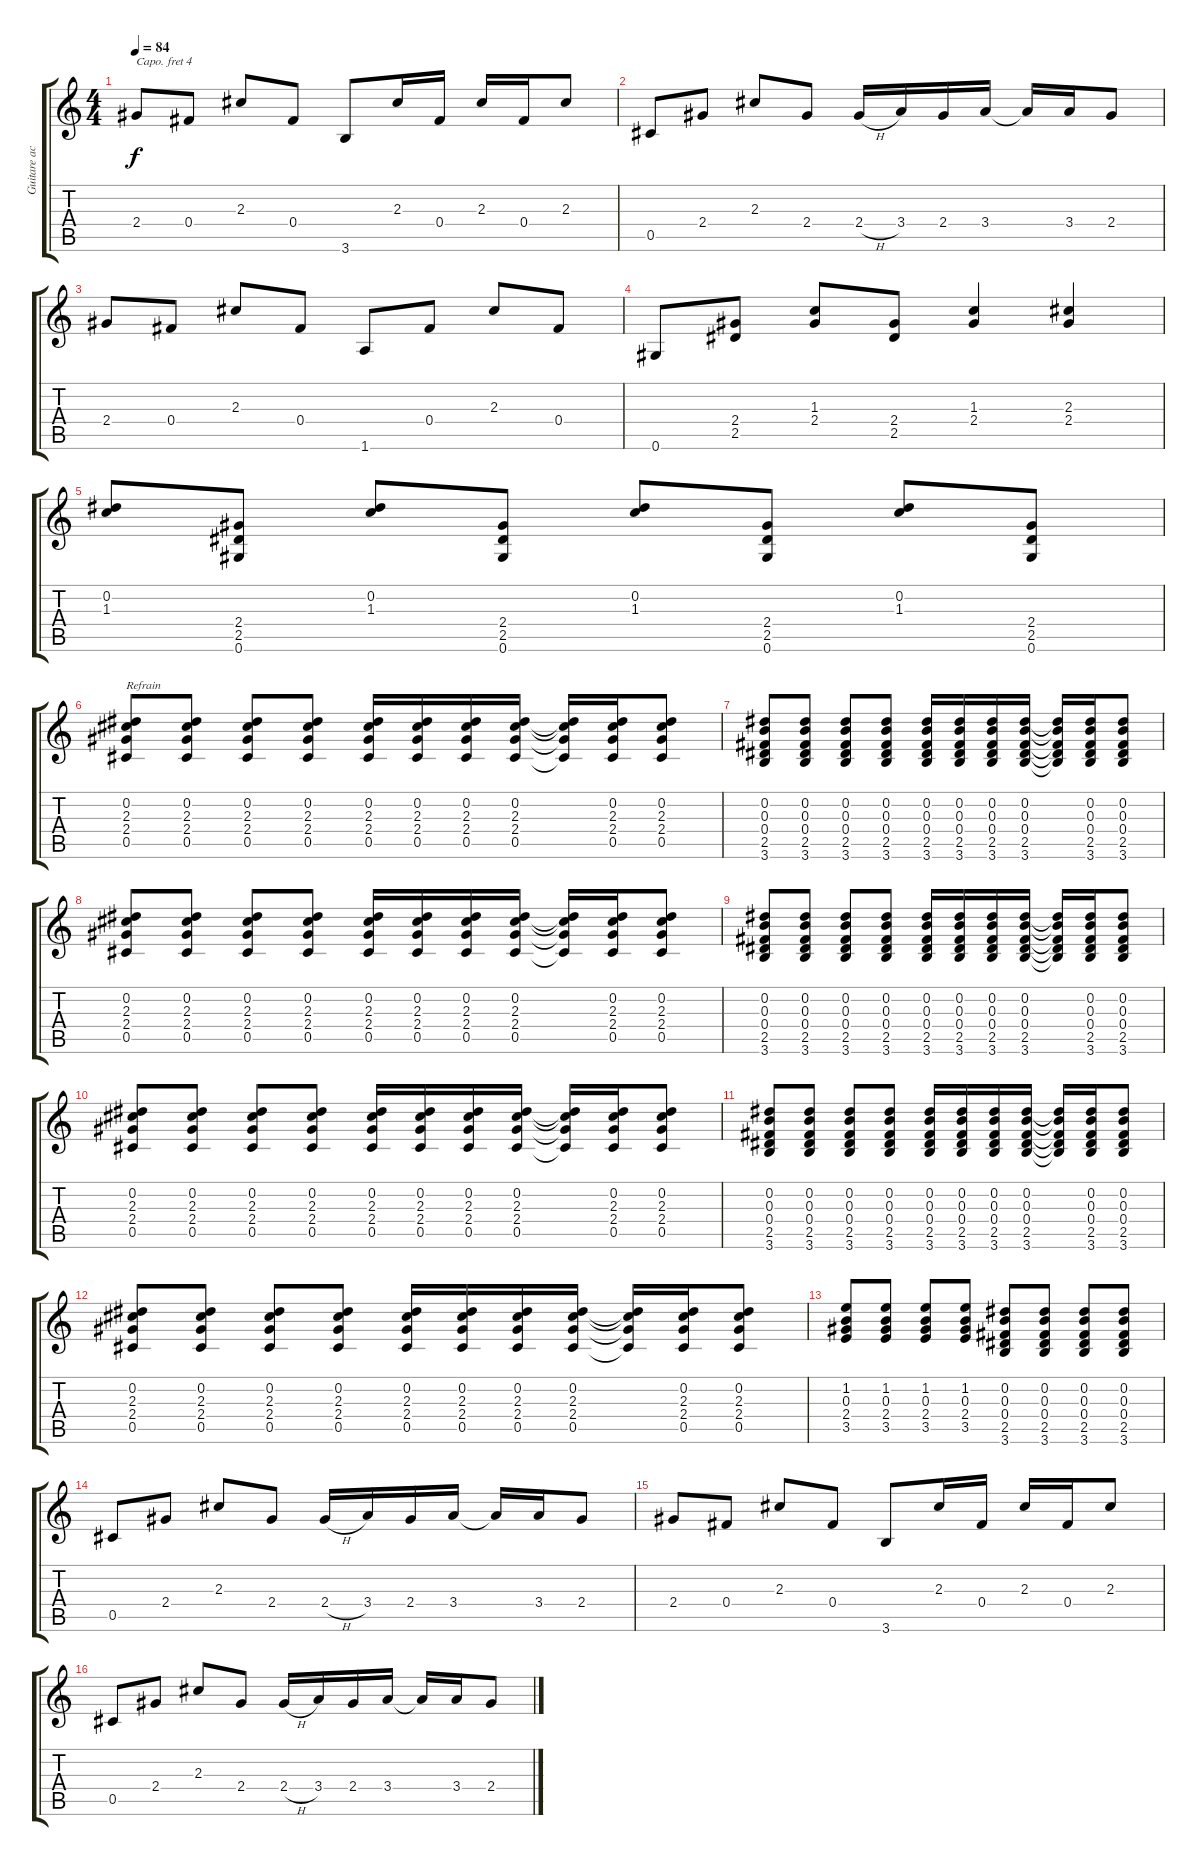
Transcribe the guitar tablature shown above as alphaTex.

\track ("Guitare acoustique" "Guitare ac") {instrument acousticguitarsteel}
\staff {score tabs}
\capo 4
\tuning (E4 B3 G3 D3 A2 E2) {hide}
\ts (4 4)
\tempo 84
\clef g2
\ks c
2.4.8{dy f} 0.4.8 2.3.8 0.4.8 3.6.8 2.3.16 0.4.16 2.3.16 0.4.16 2.3.8 |
0.5.8 2.4.8 2.3.8 2.4.8 2.4{h}.16 3.4.16 2.4.16 3.4.16 3.4{t}.16 3.4.16 2.4.8 |
2.4.8 0.4.8 2.3.8 0.4.8 1.6.8 0.4.8 2.3.8 0.4.8 |
0.6.8 (2.4 2.5).8 (1.3 2.4).8 (2.4 2.5).8 (1.3 2.4).4 (2.3 2.4).4 |
(0.2 1.3).8 (2.4 2.5 0.6).8 (0.2 1.3).8 (2.4 2.5 0.6).8 (0.2 1.3).8 (2.4 2.5 0.6).8 (0.2 1.3).8 (2.4 2.5 0.6).8 |
(0.2 2.3 2.4 0.5).8{txt "Refrain"} (0.2 2.3 2.4 0.5).8 (0.2 2.3 2.4 0.5).8 (0.2 2.3 2.4 0.5).8 (0.2 2.3 2.4 0.5).16 (0.2 2.3 2.4 0.5).16 (0.2 2.3 2.4 0.5).16 (0.2 2.3 2.4 0.5).16 (0.2{t} 2.3{t} 2.4{t} 0.5{t}).16 (0.2 2.3 2.4 0.5).16 (0.2 2.3 2.4 0.5).8 |
(0.2 0.3 0.4 2.5 3.6).8 (0.2 0.3 0.4 2.5 3.6).8 (0.2 0.3 0.4 2.5 3.6).8 (0.2 0.3 0.4 2.5 3.6).8 (0.2 0.3 0.4 2.5 3.6).16 (0.2 0.3 0.4 2.5 3.6).16 (0.2 0.3 0.4 2.5 3.6).16 (0.2 0.3 0.4 2.5 3.6).16 (0.2{t} 0.3{t} 0.4{t} 2.5{t} 3.6{t}).16 (0.2 0.3 0.4 2.5 3.6).16 (0.2 0.3 0.4 2.5 3.6).8 |
(0.2 2.3 2.4 0.5).8 (0.2 2.3 2.4 0.5).8 (0.2 2.3 2.4 0.5).8 (0.2 2.3 2.4 0.5).8 (0.2 2.3 2.4 0.5).16 (0.2 2.3 2.4 0.5).16 (0.2 2.3 2.4 0.5).16 (0.2 2.3 2.4 0.5).16 (0.2{t} 2.3{t} 2.4{t} 0.5{t}).16 (0.2 2.3 2.4 0.5).16 (0.2 2.3 2.4 0.5).8 |
(0.2 0.3 0.4 2.5 3.6).8 (0.2 0.3 0.4 2.5 3.6).8 (0.2 0.3 0.4 2.5 3.6).8 (0.2 0.3 0.4 2.5 3.6).8 (0.2 0.3 0.4 2.5 3.6).16 (0.2 0.3 0.4 2.5 3.6).16 (0.2 0.3 0.4 2.5 3.6).16 (0.2 0.3 0.4 2.5 3.6).16 (0.2{t} 0.3{t} 0.4{t} 2.5{t} 3.6{t}).16 (0.2 0.3 0.4 2.5 3.6).16 (0.2 0.3 0.4 2.5 3.6).8 |
(0.2 2.3 2.4 0.5).8 (0.2 2.3 2.4 0.5).8 (0.2 2.3 2.4 0.5).8 (0.2 2.3 2.4 0.5).8 (0.2 2.3 2.4 0.5).16 (0.2 2.3 2.4 0.5).16 (0.2 2.3 2.4 0.5).16 (0.2 2.3 2.4 0.5).16 (0.2{t} 2.3{t} 2.4{t} 0.5{t}).16 (0.2 2.3 2.4 0.5).16 (0.2 2.3 2.4 0.5).8 |
(0.2 0.3 0.4 2.5 3.6).8 (0.2 0.3 0.4 2.5 3.6).8 (0.2 0.3 0.4 2.5 3.6).8 (0.2 0.3 0.4 2.5 3.6).8 (0.2 0.3 0.4 2.5 3.6).16 (0.2 0.3 0.4 2.5 3.6).16 (0.2 0.3 0.4 2.5 3.6).16 (0.2 0.3 0.4 2.5 3.6).16 (0.2{t} 0.3{t} 0.4{t} 2.5{t} 3.6{t}).16 (0.2 0.3 0.4 2.5 3.6).16 (0.2 0.3 0.4 2.5 3.6).8 |
(0.2 2.3 2.4 0.5).8 (0.2 2.3 2.4 0.5).8 (0.2 2.3 2.4 0.5).8 (0.2 2.3 2.4 0.5).8 (0.2 2.3 2.4 0.5).16 (0.2 2.3 2.4 0.5).16 (0.2 2.3 2.4 0.5).16 (0.2 2.3 2.4 0.5).16 (0.2{t} 2.3{t} 2.4{t} 0.5{t}).16 (0.2 2.3 2.4 0.5).16 (0.2 2.3 2.4 0.5).8 |
(1.2 0.3 2.4 3.5).8 (1.2 0.3 2.4 3.5).8 (1.2 0.3 2.4 3.5).8 (1.2 0.3 2.4 3.5).8 (0.2 0.3 0.4 2.5 3.6).8 (0.2 0.3 0.4 2.5 3.6).8 (0.2 0.3 0.4 2.5 3.6).8 (0.2 0.3 0.4 2.5 3.6).8 |
0.5.8 2.4.8 2.3.8 2.4.8 2.4{h}.16 3.4.16 2.4.16 3.4.16 3.4{t}.16 3.4.16 2.4.8 |
2.4.8 0.4.8 2.3.8 0.4.8 3.6.8 2.3.16 0.4.16 2.3.16 0.4.16 2.3.8 |
0.5.8 2.4.8 2.3.8 2.4.8 2.4{h}.16 3.4.16 2.4.16 3.4.16 3.4{t}.16 3.4.16 2.4.8
